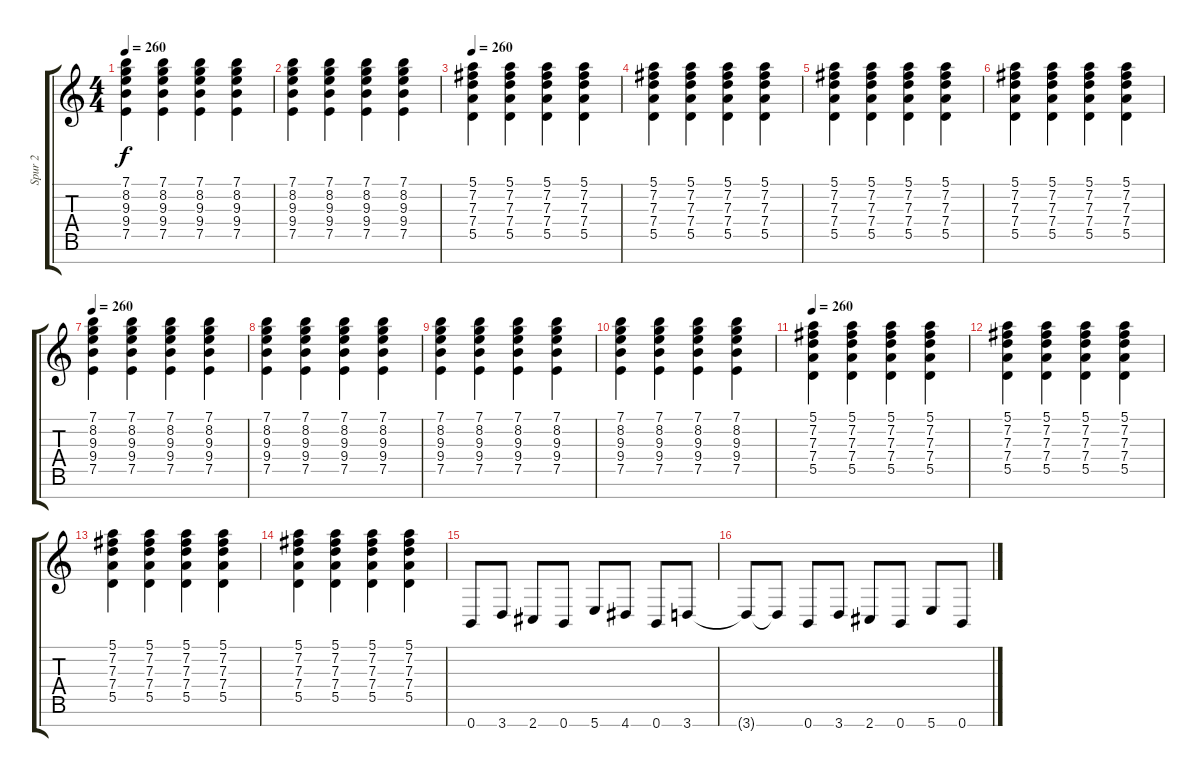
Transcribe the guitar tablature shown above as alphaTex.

\track ("Spur 2" "Spur 2") {instrument distortionguitar}
\staff {score tabs}
\tuning (E4 B3 G3 D3 A2 E2 B1) {hide}
\ts (4 4)
\tempo 260
\clef g2
\ks c
(7.1 8.2 9.3 9.4 7.5).4{dy f} (7.1 8.2 9.3 9.4 7.5).4 (7.1 8.2 9.3 9.4 7.5).4 (7.1 8.2 9.3 9.4 7.5).4 |
(7.1 8.2 9.3 9.4 7.5).4 (7.1 8.2 9.3 9.4 7.5).4 (7.1 8.2 9.3 9.4 7.5).4 (7.1 8.2 9.3 9.4 7.5).4 |
\tempo 260
(5.1 7.2 7.3 7.4 5.5).4 (5.1 7.2 7.3 7.4 5.5).4 (5.1 7.2 7.3 7.4 5.5).4 (5.1 7.2 7.3 7.4 5.5).4 |
(5.1 7.2 7.3 7.4 5.5).4 (5.1 7.2 7.3 7.4 5.5).4 (5.1 7.2 7.3 7.4 5.5).4 (5.1 7.2 7.3 7.4 5.5).4 |
(5.1 7.2 7.3 7.4 5.5).4 (5.1 7.2 7.3 7.4 5.5).4 (5.1 7.2 7.3 7.4 5.5).4 (5.1 7.2 7.3 7.4 5.5).4 |
(5.1 7.2 7.3 7.4 5.5).4 (5.1 7.2 7.3 7.4 5.5).4 (5.1 7.2 7.3 7.4 5.5).4 (5.1 7.2 7.3 7.4 5.5).4 |
\tempo 260
(7.1 8.2 9.3 9.4 7.5).4 (7.1 8.2 9.3 9.4 7.5).4 (7.1 8.2 9.3 9.4 7.5).4 (7.1 8.2 9.3 9.4 7.5).4 |
(7.1 8.2 9.3 9.4 7.5).4 (7.1 8.2 9.3 9.4 7.5).4 (7.1 8.2 9.3 9.4 7.5).4 (7.1 8.2 9.3 9.4 7.5).4 |
(7.1 8.2 9.3 9.4 7.5).4 (7.1 8.2 9.3 9.4 7.5).4 (7.1 8.2 9.3 9.4 7.5).4 (7.1 8.2 9.3 9.4 7.5).4 |
(7.1 8.2 9.3 9.4 7.5).4 (7.1 8.2 9.3 9.4 7.5).4 (7.1 8.2 9.3 9.4 7.5).4 (7.1 8.2 9.3 9.4 7.5).4 |
\tempo 260
(5.1 7.2 7.3 7.4 5.5).4 (5.1 7.2 7.3 7.4 5.5).4 (5.1 7.2 7.3 7.4 5.5).4 (5.1 7.2 7.3 7.4 5.5).4 |
(5.1 7.2 7.3 7.4 5.5).4 (5.1 7.2 7.3 7.4 5.5).4 (5.1 7.2 7.3 7.4 5.5).4 (5.1 7.2 7.3 7.4 5.5).4 |
(5.1 7.2 7.3 7.4 5.5).4 (5.1 7.2 7.3 7.4 5.5).4 (5.1 7.2 7.3 7.4 5.5).4 (5.1 7.2 7.3 7.4 5.5).4 |
(5.1 7.2 7.3 7.4 5.5).4 (5.1 7.2 7.3 7.4 5.5).4 (5.1 7.2 7.3 7.4 5.5).4 (5.1 7.2 7.3 7.4 5.5).4 |
0.7.8 3.7.8 2.7.8 0.7.8 5.7.8 4.7.8 0.7.8 3.7.8 |
3.7{t}.8 3.7{t}.8 0.7.8 3.7.8 2.7.8 0.7.8 5.7.8 0.7.8
